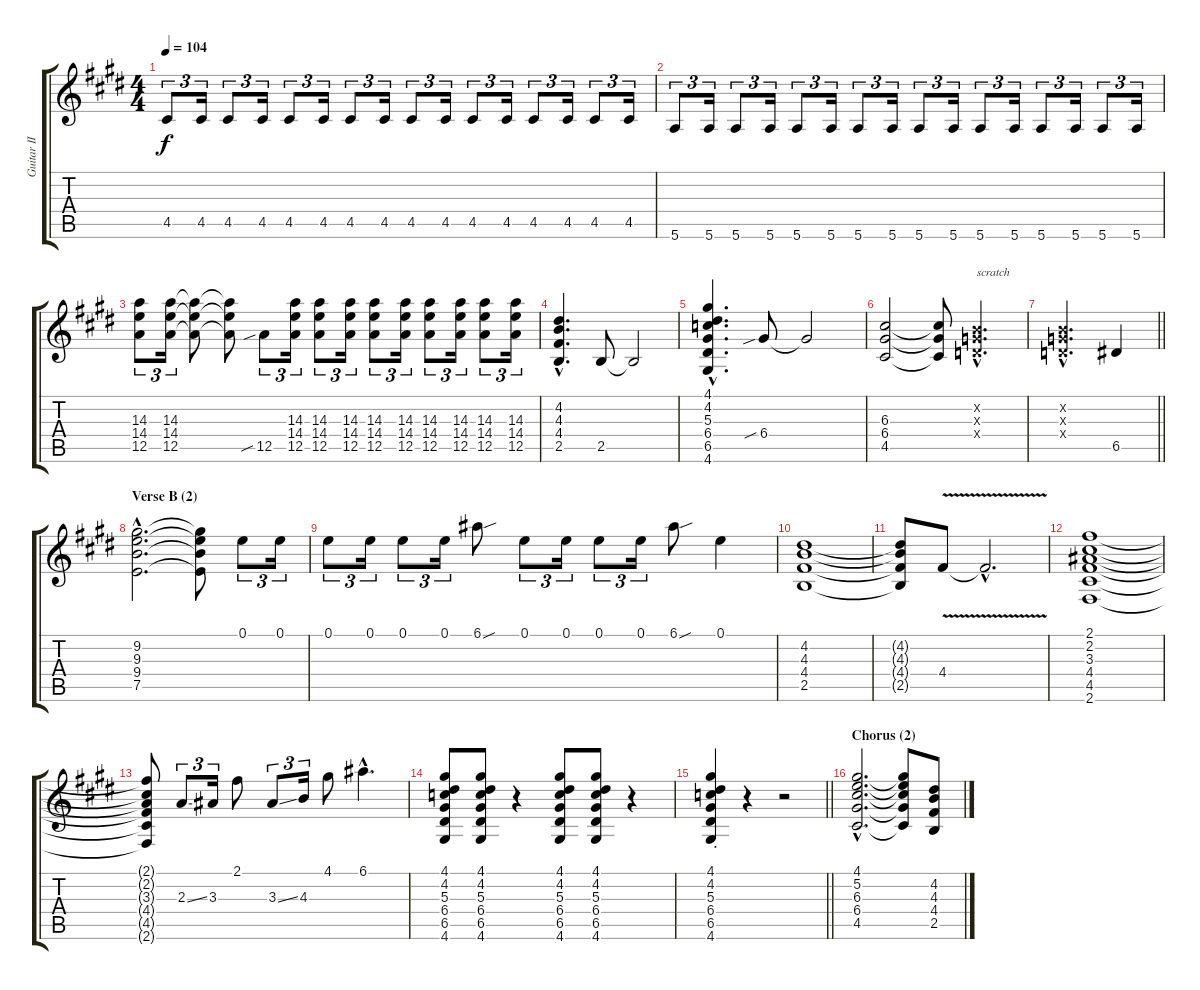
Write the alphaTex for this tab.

\track ("Guitar II" "Guitar II") {instrument distortionguitar}
\staff {score tabs}
\tuning (E4 B3 G3 D3 A2 E2) {hide}
\ts (4 4)
\tempo 104
\clef g2
\ks c#minor
4.5.8{tu (3 2) dy f} 4.5.16{tu (3 2)} 4.5.8{tu (3 2)} 4.5.16{tu (3 2)} 4.5.8{tu (3 2)} 4.5.16{tu (3 2)} 4.5.8{tu (3 2)} 4.5.16{tu (3 2)} 4.5.8{tu (3 2)} 4.5.16{tu (3 2)} 4.5.8{tu (3 2)} 4.5.16{tu (3 2)} 4.5.8{tu (3 2)} 4.5.16{tu (3 2)} 4.5.8{tu (3 2)} 4.5.16{tu (3 2)} |
5.6.8{tu (3 2)} 5.6.16{tu (3 2)} 5.6.8{tu (3 2)} 5.6.16{tu (3 2)} 5.6.8{tu (3 2)} 5.6.16{tu (3 2)} 5.6.8{tu (3 2)} 5.6.16{tu (3 2)} 5.6.8{tu (3 2)} 5.6.16{tu (3 2)} 5.6.8{tu (3 2)} 5.6.16{tu (3 2)} 5.6.8{tu (3 2)} 5.6.16{tu (3 2)} 5.6.8{tu (3 2)} 5.6.16{tu (3 2)} |
(14.3 14.4 12.5).8{tu (3 2)} (14.3 14.4 12.5).16{tu (3 2)} (14.3{t} 14.4{t} 12.5{t}).8 (14.3{t} 14.4{t} 12.5{t}).8 12.5{sib}.8{tu (3 2)} (14.3 14.4 12.5).16{tu (3 2)} (14.3 14.4 12.5).8{tu (3 2)} (14.3 14.4 12.5).16{tu (3 2)} (14.3 14.4 12.5).8{tu (3 2)} (14.3 14.4 12.5).16{tu (3 2)} (14.3 14.4 12.5).8{tu (3 2)} (14.3 14.4 12.5).16{tu (3 2)} (14.3 14.4 12.5).8{tu (3 2)} (14.3 14.4 12.5).16{tu (3 2)} |
(4.2{hac} 4.3{hac} 4.4{hac} 2.5{hac}).4{d} 2.5.8 2.5{t}.2 |
(4.1{hac} 4.2{hac} 5.3{hac} 6.4{hac} 6.5{hac} 4.6{hac}).4{d} 6.4{sib}.8 6.4{t}.2 |
(6.3 6.4 4.5).2 (6.3{t} 6.4{t} 4.5{t}).8 (0.2{hac x} 0.3{hac x} 0.4{hac x}).4{d txt "scratch"} |
\barLineRight lightlight
(0.2{hac x} 0.3{hac x} 0.4{hac x}).2{d} 6.5.4 |
\section ("" "Verse B (2)")
(9.2{hac} 9.3{hac} 9.4{hac} 7.5{hac}).2{d} (9.2{t} 9.3{t} 9.4{t} 7.5{t}).8 0.1.8{tu (3 2)} 0.1.16{tu (3 2)} |
0.1.8{tu (3 2)} 0.1.16{tu (3 2)} 0.1.8{tu (3 2)} 0.1.16{tu (3 2)} 6.1{sou}.8 0.1.8{tu (3 2)} 0.1.16{tu (3 2)} 0.1.8{tu (3 2)} 0.1.16{tu (3 2)} 6.1{sou}.8 0.1.4 |
(4.2 4.3 4.4 2.5).1 |
(4.2{t} 4.3{t} 4.4{t} 2.5{t}).8 4.4{v}.8 4.4{hac t}.2{d} |
(2.1 2.2 3.3 4.4 4.5 2.6).1 |
(2.1{t} 2.2{t} 3.3{t} 4.4{t} 4.5{t} 2.6{t}).8 2.3{ss}.8{tu (3 2)} 3.3.16{tu (3 2)} 2.1.8 3.3{ss}.8{tu (3 2)} 4.3.16{tu (3 2)} 4.1.8 6.1{hac}.4{d} |
(4.1 4.2 5.3 6.4 6.5 4.6).8 (4.1 4.2 5.3 6.4 6.5 4.6).8 r.4 (4.1 4.2 5.3 6.4 6.5 4.6).8 (4.1 4.2 5.3 6.4 6.5 4.6).8 r.4 |
\barLineRight lightlight
(4.1{st} 4.2{st} 5.3{st} 6.4{st} 6.5{st} 4.6{st}).4 r.4 r.2 |
\section ("" "Chorus (2)")
(4.1{hac} 5.2{hac} 6.3{hac} 6.4{hac} 4.5{hac}).2{d} (4.1{t} 5.2{t} 6.3{t} 6.4{t} 4.5{t}).8 (4.2 4.3 4.4 2.5).8
